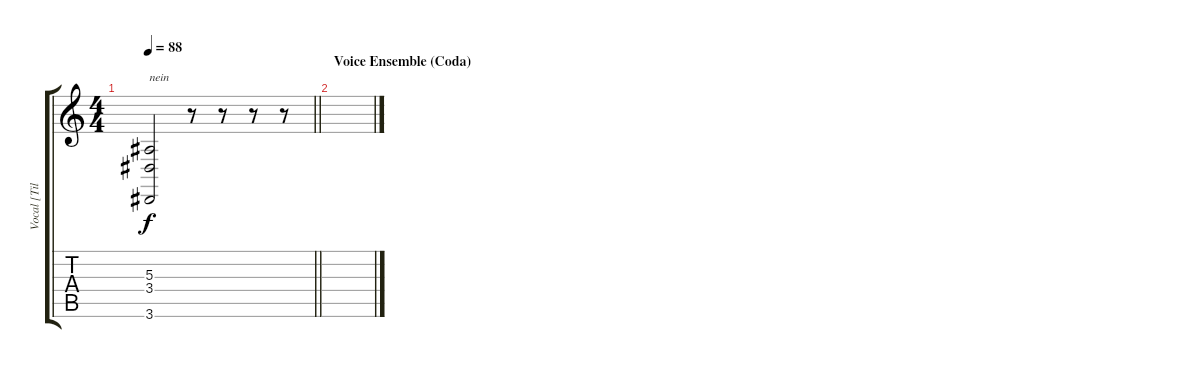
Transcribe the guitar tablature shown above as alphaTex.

\track ("Vocal [Till]" "Vocal [Til") {instrument viola}
\staff {score tabs}
\tuning (D4 A3 F3 C3 G2 C2) {hide}
\ts (4 4)
\tempo 88
\clef g2
\barLineRight lightlight
\ks c
(5.3 3.4 3.6).2{txt "nein " dy f} r.8 r.8 r.8 r.8 |
\section ("" "Voice Ensemble (Coda)")
